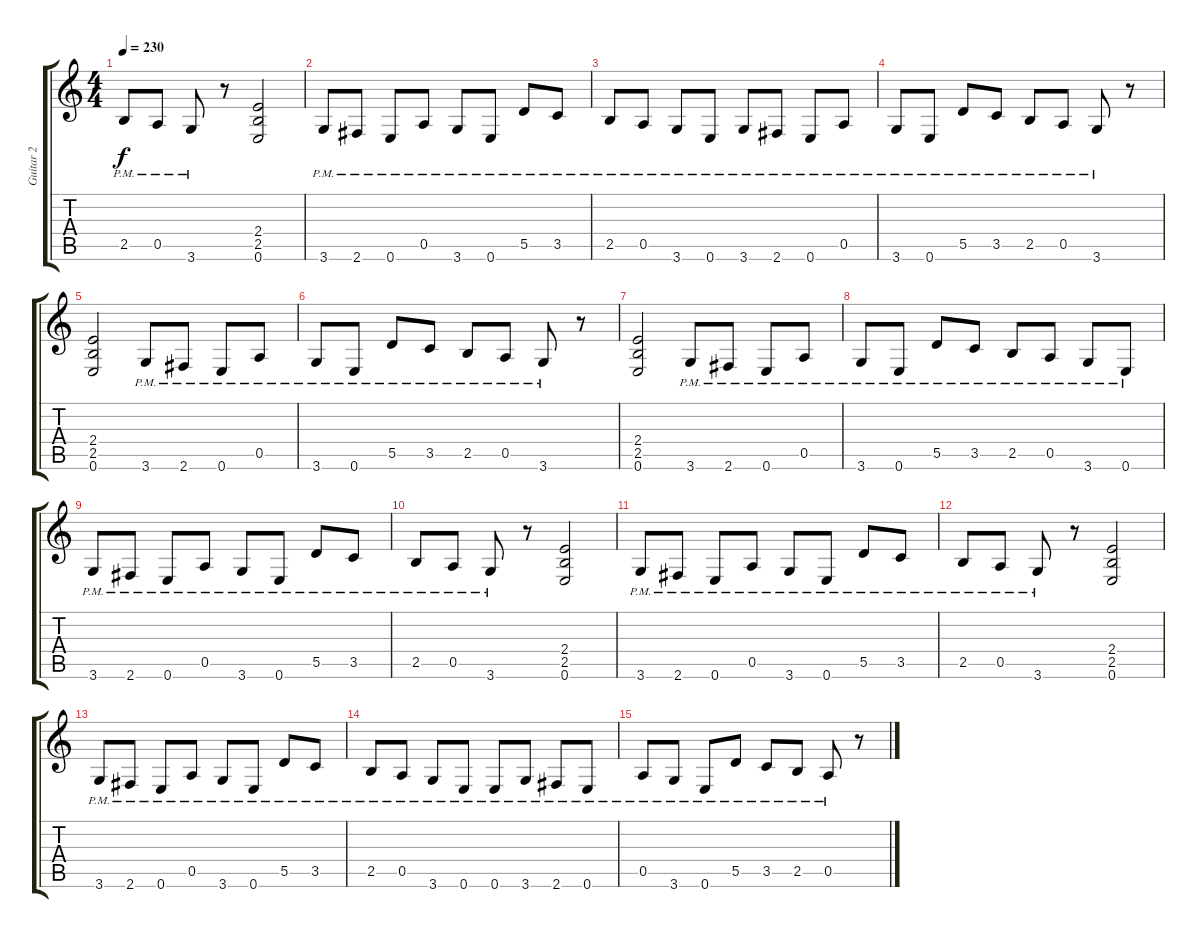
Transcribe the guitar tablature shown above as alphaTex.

\track ("Guitar 2" "Guitar 2") {instrument distortionguitar}
\staff {score tabs}
\tuning (E4 B3 G3 D3 A2 E2) {hide}
\ts (4 4)
\tempo 230
\clef g2
\ks c
2.5{pm}.8{dy f} 0.5{pm}.8 3.6{pm}.8 r.8 (2.4 2.5 0.6).2 |
3.6{pm}.8 2.6{pm}.8 0.6{pm}.8 0.5{pm}.8 3.6{pm}.8 0.6{pm}.8 5.5{pm}.8 3.5{pm}.8 |
2.5{pm}.8 0.5{pm}.8 3.6{pm}.8 0.6{pm}.8 3.6{pm}.8 2.6{pm}.8 0.6{pm}.8 0.5{pm}.8 |
3.6{pm}.8 0.6{pm}.8 5.5{pm}.8 3.5{pm}.8 2.5{pm}.8 0.5{pm}.8 3.6{pm}.8 r.8 |
(2.4 2.5 0.6).2 3.6{pm}.8 2.6{pm}.8 0.6{pm}.8 0.5{pm}.8 |
3.6{pm}.8 0.6{pm}.8 5.5{pm}.8 3.5{pm}.8 2.5{pm}.8 0.5{pm}.8 3.6{pm}.8 r.8 |
(2.4 2.5 0.6).2 3.6{pm}.8 2.6{pm}.8 0.6{pm}.8 0.5{pm}.8 |
3.6{pm}.8 0.6{pm}.8 5.5{pm}.8 3.5{pm}.8 2.5{pm}.8 0.5{pm}.8 3.6{pm}.8 0.6{pm}.8 |
3.6{pm}.8 2.6{pm}.8 0.6{pm}.8 0.5{pm}.8 3.6{pm}.8 0.6{pm}.8 5.5{pm}.8 3.5{pm}.8 |
2.5{pm}.8 0.5{pm}.8 3.6{pm}.8 r.8 (2.4 2.5 0.6).2 |
3.6{pm}.8 2.6{pm}.8 0.6{pm}.8 0.5{pm}.8 3.6{pm}.8 0.6{pm}.8 5.5{pm}.8 3.5{pm}.8 |
2.5{pm}.8 0.5{pm}.8 3.6{pm}.8 r.8 (2.4 2.5 0.6).2 |
3.6{pm}.8 2.6{pm}.8 0.6{pm}.8 0.5{pm}.8 3.6{pm}.8 0.6{pm}.8 5.5{pm}.8 3.5{pm}.8 |
2.5{pm}.8 0.5{pm}.8 3.6{pm}.8 0.6{pm}.8 0.6{pm}.8 3.6{pm}.8 2.6{pm}.8 0.6{pm}.8 |
0.5{pm}.8 3.6{pm}.8 0.6{pm}.8 5.5{pm}.8 3.5{pm}.8 2.5{pm}.8 0.5{pm}.8 r.8
